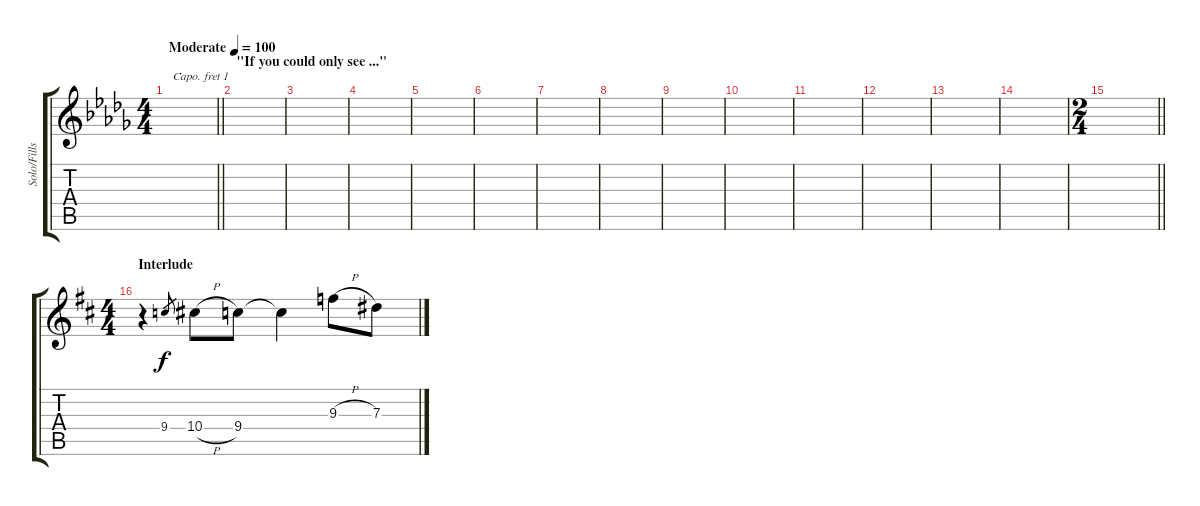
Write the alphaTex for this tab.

\track ("Solo/Fills" "Solo/Fills") {instrument overdrivenguitar}
\staff {score tabs}
\capo 1
\tuning (E4 B3 G3 D3 A2 E2) {hide}
\ts (4 4)
\tempo (100 "Moderate")
\clef g2
\barLineRight lightlight
\ks bbminor
|
\section ("" "\"If you could only see ...\"")
|
|
|
|
|
|
|
|
|
|
|
|
|
\ts (2 4)
\barLineRight lightlight
|
\ts (4 4)
\section ("" "Interlude")
\ks d
r.4 9.4.8{gr} 10.4{h}.8 9.4.8{dy f} 9.4{t}.4 9.3{h}.8 7.3.8
